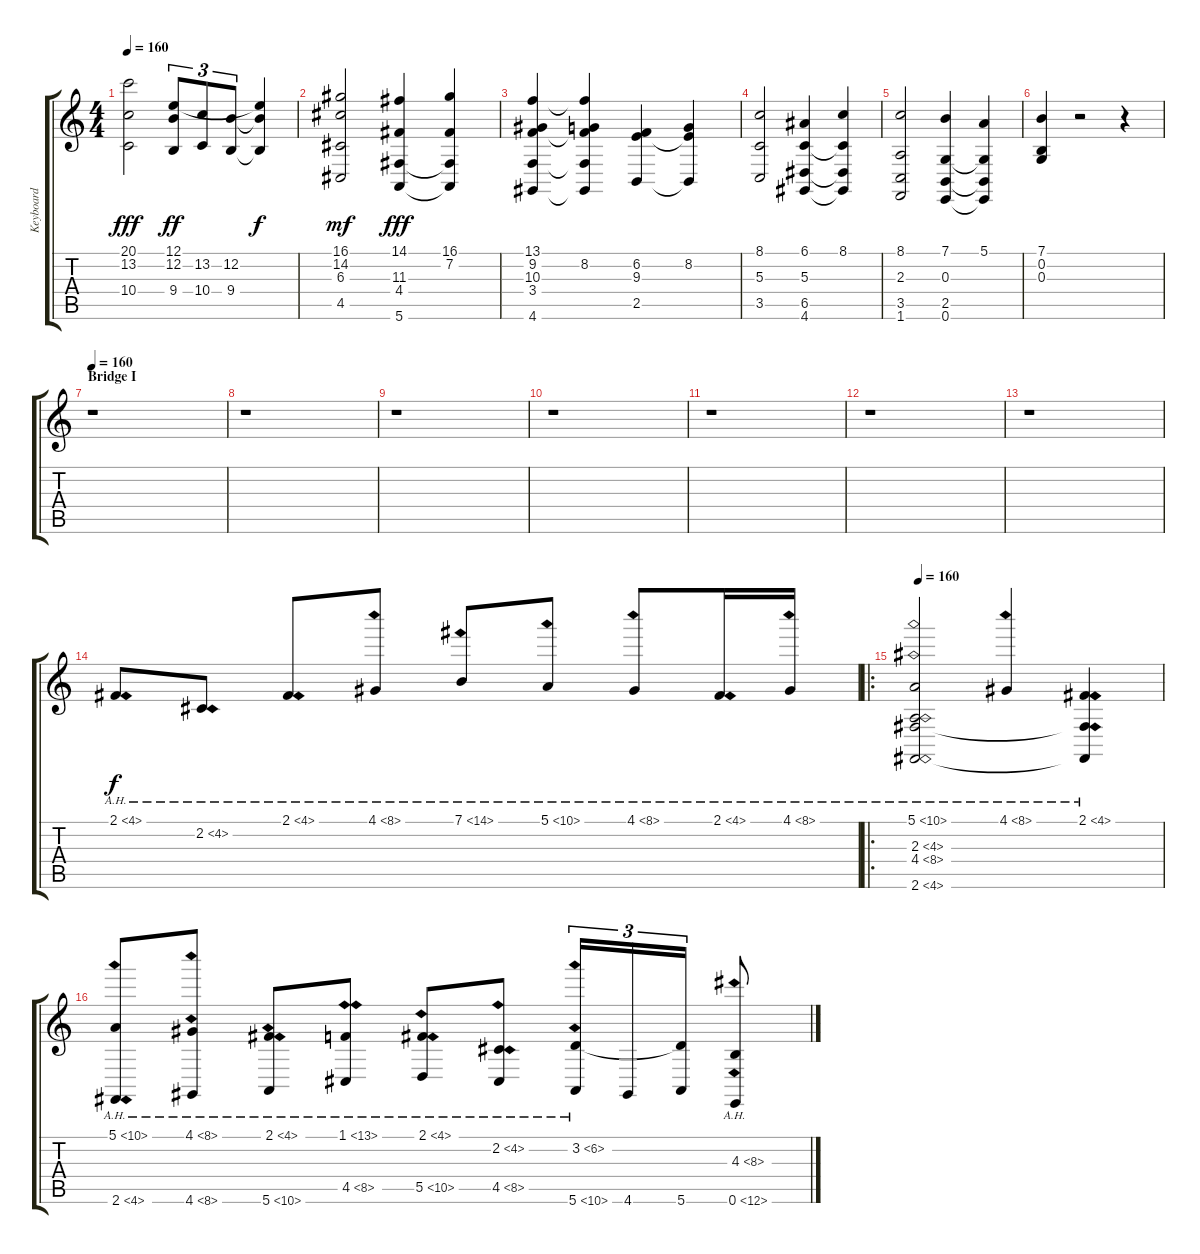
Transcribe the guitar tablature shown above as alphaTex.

\track ("Keyboard" "Keyboard") {instrument stringensemble1}
\staff {score tabs}
\tuning (E4 B3 G3 D3 A2 E2) {hide}
\ts (4 4)
\tempo 160
\clef g2
\ks c
(20.1 13.2 10.4).2{dy fff} (12.1 12.2 9.4).8{tu (3 2) dy ff} (13.2 10.4).8{tu (3 2)} (12.2 9.4).8{tu (3 2)} (12.1{t} 12.2{t} 9.4{t}).4{dy f} |
(16.1 14.2 6.3 4.5).2{dy mf} (14.1 11.3 4.4 5.6).4{dy fff} (16.1 7.2 4.4{t} 5.6{t}).4 |
(13.1 9.2 10.3 3.4 4.6).4 (13.1{t} 8.2 10.3{t} 3.4{t} 4.6{t}).4 (6.2 9.3 2.5).4 (8.2 9.3{t} 2.5{t}).4 |
(8.1 5.3 3.5).2 (6.1 5.3 6.5 4.6).4 (8.1 5.3{t} 6.5{t} 4.6{t}).4 |
(8.1 2.3 3.5 1.6).2 (7.1 0.3 2.5 0.6).4 (5.1 0.3{t} 2.5{t} 0.6{t}).4 |
(7.1 0.2 0.3).4 r.2 r.4 |
\section ("" "Bridge I")
\tempo 160
r.1 |
r.1 |
r.1 |
r.1 |
r.1 |
r.1 |
r.1 |
2.1{ah 2}.8{dy f volume 12 instrument stringensemble1} 2.2{ah 2}.8 2.1{ah 2}.8 4.1{ah 4}.8 7.1{ah 7}.8 5.1{ah 5}.8 4.1{ah 4}.8 2.1{ah 2}.16 4.1{ah 4}.16 |
\ro
\tempo 160
(5.1{ah 5} 2.3{ah 2} 4.4{ah 4} 2.6{ah 2}).2 4.1{ah 4}.4 (2.1{ah 2} 4.4{ah 12 t} 2.6{ah 12 t}).4 |
(5.1{ah 5} 2.6{ah 2}).8 (4.1{ah 4} 4.6{ah 4}).8 (2.1{ah 2} 5.6{ah 5}).8 (1.1{ah 12} 4.5{ah 4}).8 (2.1{ah 2} 5.5{ah 5}).8 (2.2{ah 2} 4.5{ah 4}).8 (3.2{ah 3} 5.6{ah 5}).16{tu (3 2)} 4.6.16{tu (3 2)} (3.2{t} 5.6).16{tu (3 2)} (4.3{ah 4} 0.6{ah 12}).8
